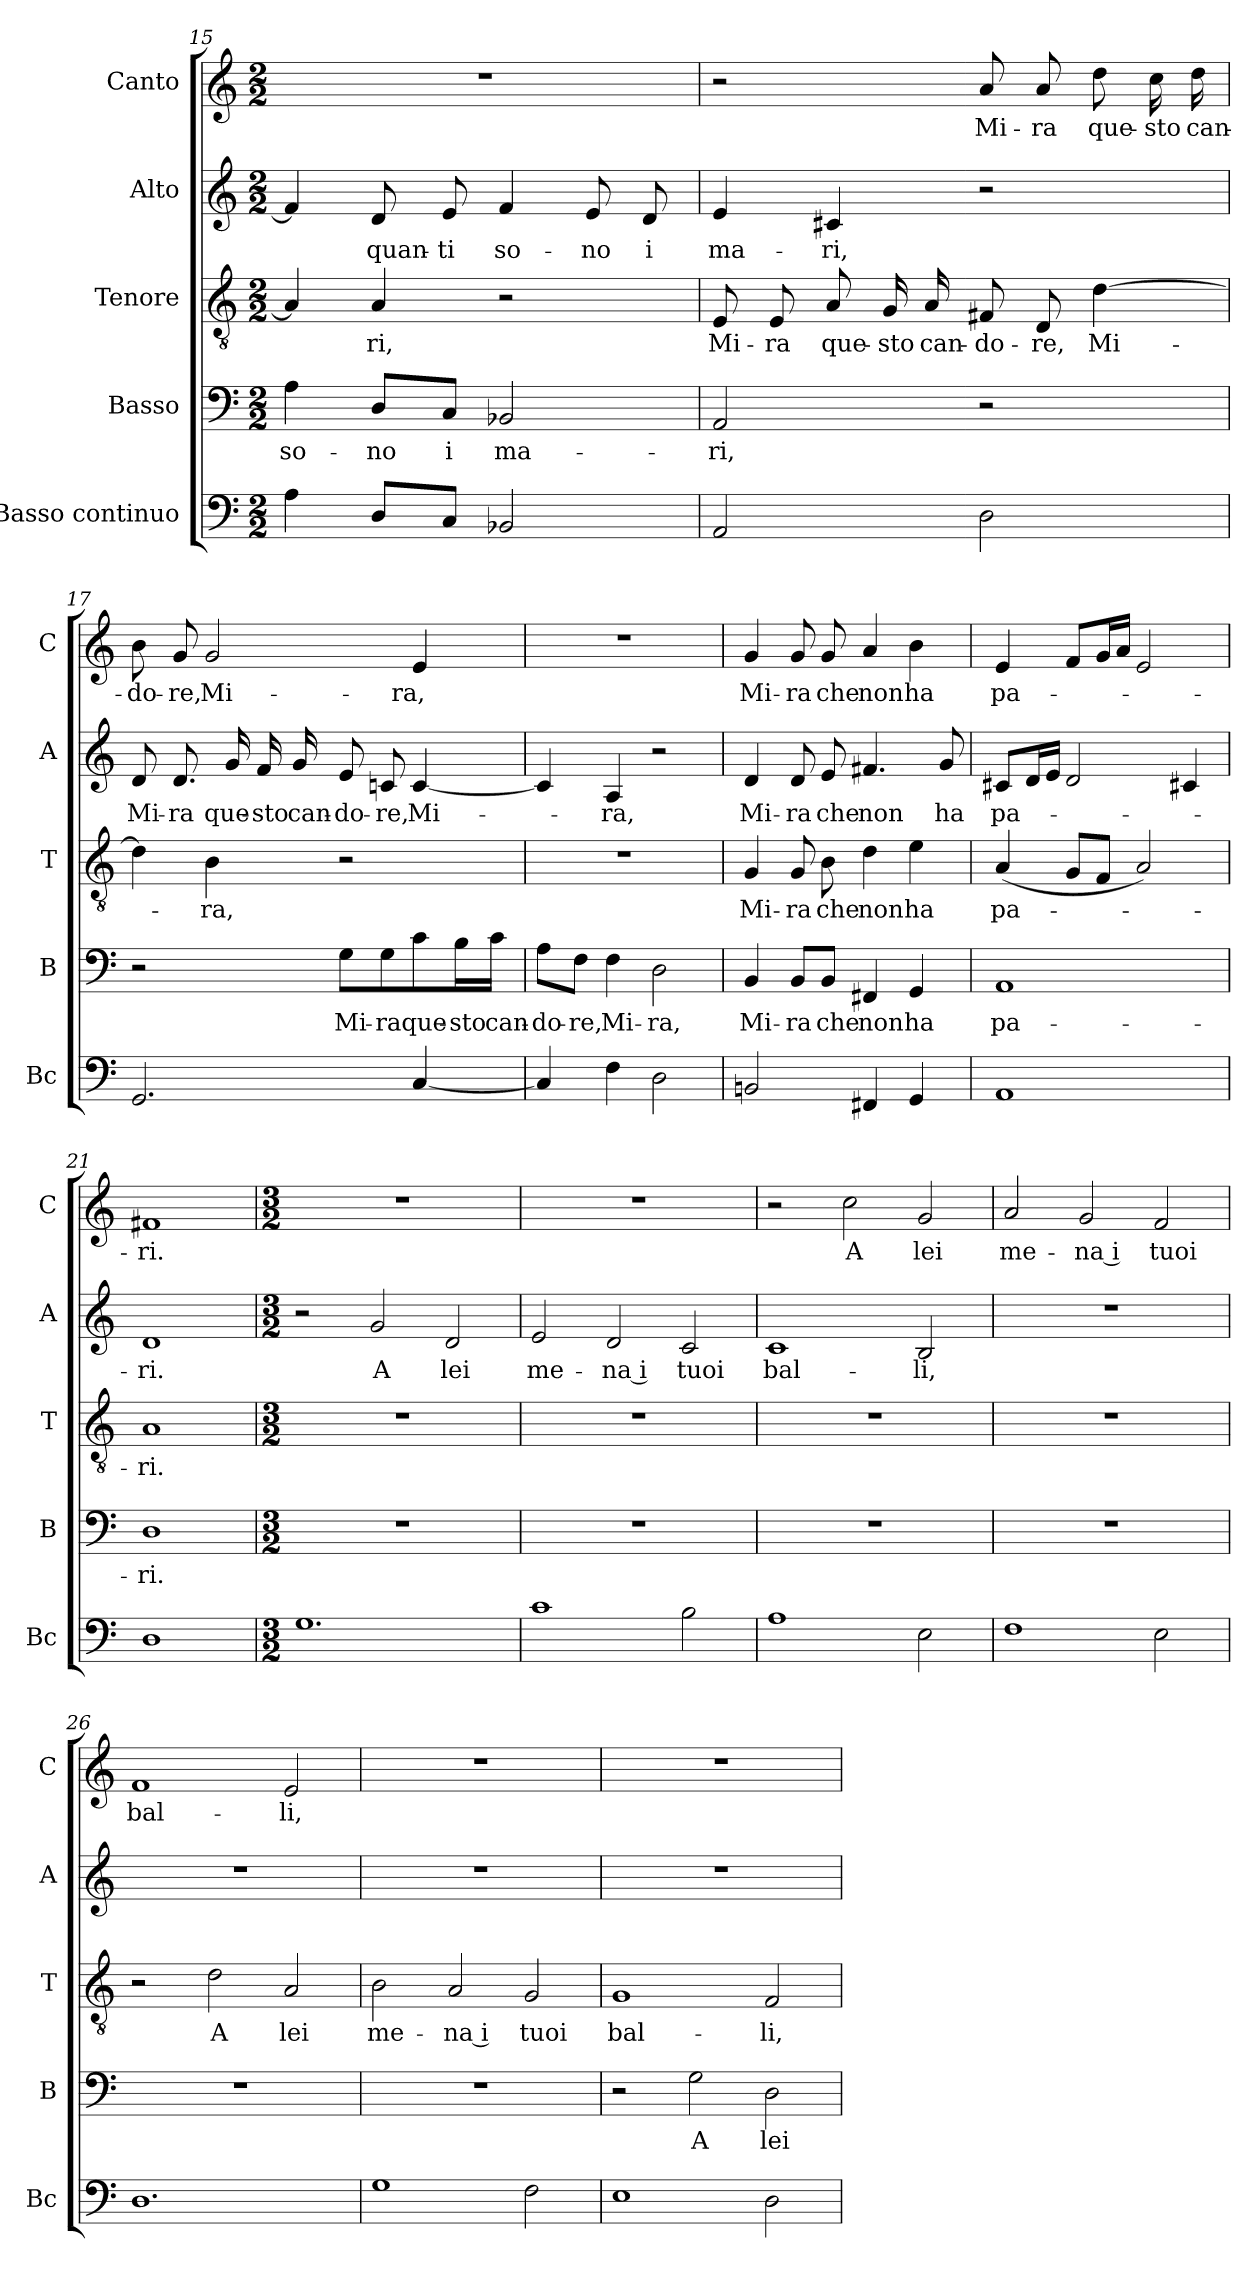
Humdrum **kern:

**kern	**kern	**text	**kern	**text	**kern	**text	**kern	**text
*part5	*part4	*part4	*part3	*part3	*part2	*part2	*part1	*part1
*staff5	*staff4	*staff4	*staff3	*staff3	*staff2	*staff2	*staff1	*staff1
*I"Basso continuo	*I"Basso	*	*I"Tenore	*	*I"Alto	*	*I"Canto	*
*I'Bc	*I'B	*	*I'T	*	*I'A	*	*I'C	*
*clefF4	*clefF4	*	*clefGv2	*	*clefG2	*	*clefG2	*
*k[]	*k[]	*	*k[]	*	*k[]	*	*k[]	*
*C:	*C:	*	*C:	*	*C:	*	*C:	*
*M2/2	*M2/2	*	*M2/2	*	*M2/2	*	*M2/2	*
=15	=15	=15	=15	=15	=15	=15	=15	=15
4A	4A	so-	4A]	.	4f]	.	1r	.
8DL	8D/L	-no	4A	-ri,	8d	quan-	.	.
8CJ	8C/J	i	.	.	8e	-ti	.	.
2BB-X	2BB-X	ma-	2r	.	4f	so-	.	.
.	.	.	.	.	8e	-no	.	.
.	.	.	.	.	8d	i	.	.
=16	=16	=16	=16	=16	=16	=16	=16	=16
2AA	2AA	-ri,	8E	Mi-	4e	ma-	2r	.
.	.	.	8E	-ra	.	.	.	.
.	.	.	8A	que-	4c#X	-ri,	.	.
.	.	.	16G	-sto	.	.	.	.
.	.	.	16A	can-	.	.	.	.
2D	2r	.	8F#X	-do-	2r	.	8a	Mi-
.	.	.	8D	-re,	.	.	8a	-ra
.	.	.	[4d	Mi-	.	.	8dd	que-
.	.	.	.	.	.	.	16cc	-sto
.	.	.	.	.	.	.	16dd	can-
=17	=17	=17	=17	=17	=17	=17	=17	=17
2.GG	2r	.	4d]	.	8d	Mi-	8b	-do-
.	.	.	.	.	8.d	-ra	8g	-re,
.	.	.	4B	-ra,	.	.	2g	Mi-
.	.	.	.	.	16g	que-	.	.
.	.	.	.	.	16f	-sto	.	.
.	.	.	.	.	16g	can-	.	.
.	8G\L	Mi-	2r	.	8e	-do-	.	.
.	8G\	-ra	.	.	8cn	-re,	.	.
[4C	8c\	que-	.	.	[4c	Mi-	4e	-ra,
.	16B\L	-sto	.	.	.	.	.	.
.	16c\JJ	can-	.	.	.	.	.	.
=18	=18	=18	=18	=18	=18	=18	=18	=18
4C]	8A\L	-do-	1r	.	4c]	.	1r	.
.	8F\J	-re,	.	.	.	.	.	.
4F	4F	Mi-	.	.	4A	-ra,	.	.
2D	2D	-ra,	.	.	2r	.	.	.
=19	=19	=19	=19	=19	=19	=19	=19	=19
2BBn	4BB	Mi-	4G	Mi-	4d	Mi-	4g	Mi-
.	8BB/L	-ra	8G	-ra	8d	-ra	8g	-ra
.	8BB/J	che	8B	che	8e	che	8g	che
4FF#X	4FF#X	non	4d	non	4.f#X	non	4a	non
4GG	4GG	ha	4e	ha	.	.	4b	ha
.	.	.	.	.	8g	ha	.	.
=20	=20	=20	=20	=20	=20	=20	=20	=20
1AA	1AA	pa-	(<4A	pa-	8c#XL	pa-	4e	pa-
.	.	.	.	.	16dL	.	.	.
.	.	.	.	.	16eJJ	.	.	.
.	.	.	8GL	.	2d	.	8fL	.
.	.	.	8FJ	.	.	.	16gL	.
.	.	.	.	.	.	.	16aJJ	.
.	.	.	2A)	.	.	.	2e	.
.	.	.	.	.	4c#X	.	.	.
=21	=21	=21	=21	=21	=21	=21	=21	=21
1D	1D	-ri.	1A	-ri.	1d	-ri.	1f#X	-ri.
=22	=22	=22	=22	=22	=22	=22	=22	=22
*M3/2	*M3/2	*	*M3/2	*	*M3/2	*	*M3/2	*
1.G	2%3r	.	1.r	.	2r	.	2%3r	.
.	.	.	.	.	2g	A	.	.
.	.	.	.	.	2d	lei	.	.
=23	=23	=23	=23	=23	=23	=23	=23	=23
1c	2%3r	.	1.r	.	2e	me-	2%3r	.
.	.	.	.	.	2d	-na i	.	.
2B	.	.	.	.	2c	tuoi	.	.
=24	=24	=24	=24	=24	=24	=24	=24	=24
1A	2%3r	.	2%3r	.	1c	bal-	2r	.
.	.	.	.	.	.	.	2cc	A
2E	.	.	.	.	2B	-li,	2g	lei
=25	=25	=25	=25	=25	=25	=25	=25	=25
1F	2%3r	.	2%3r	.	2%3r	.	2a	me-
.	.	.	.	.	.	.	2g	-na i
2E	.	.	.	.	.	.	2f	tuoi
=26	=26	=26	=26	=26	=26	=26	=26	=26
1.D	2%3r	.	2r	.	2%3r	.	1f	bal-
.	.	.	2d	A	.	.	.	.
.	.	.	2A	lei	.	.	2e	-li,
=27	=27	=27	=27	=27	=27	=27	=27	=27
1G	2%3r	.	2B	me-	2%3r	.	1.r	.
.	.	.	2A	-na i	.	.	.	.
2F	.	.	2G	tuoi	.	.	.	.
=28	=28	=28	=28	=28	=28	=28	=28	=28
1E	2r	.	1G	bal-	2%3r	.	2%3r	.
.	2G	A	.	.	.	.	.	.
2D	2D	lei	2F	-li,	.	.	.	.
=	=	=	=	=	=	=	=	=
*-	*-	*-	*-	*-	*-	*-	*-	*-
